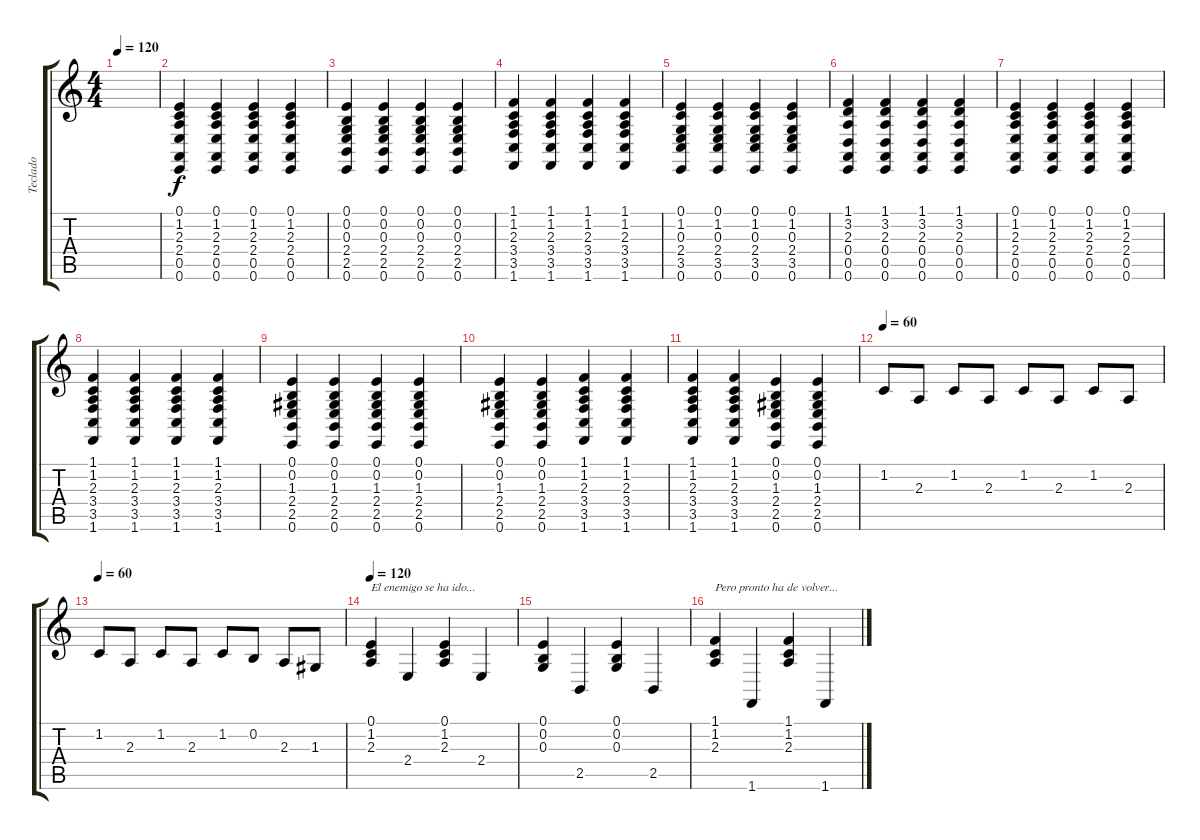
\track ("Teclado" "Teclado") {instrument acousticgrandpiano}
\staff {score tabs}
\tuning (E4 B3 G3 D3 A2 E2) {hide}
\ts (4 4)
\tempo 120
\clef g2
\ks c
|
(0.1 1.2 2.3 2.4 0.5 0.6).4 (0.1 1.2 2.3 2.4 0.5 0.6).4 (0.1 1.2 2.3 2.4 0.5 0.6).4 (0.1 1.2 2.3 2.4 0.5 0.6).4 |
(0.1 0.2 0.3 2.4 2.5 0.6).4 (0.1 0.2 0.3 2.4 2.5 0.6).4 (0.1 0.2 0.3 2.4 2.5 0.6).4 (0.1 0.2 0.3 2.4 2.5 0.6).4 |
(1.1 1.2 2.3 3.4 3.5 1.6).4 (1.1 1.2 2.3 3.4 3.5 1.6).4 (1.1 1.2 2.3 3.4 3.5 1.6).4 (1.1 1.2 2.3 3.4 3.5 1.6).4 |
(0.1 1.2 0.3 2.4 3.5 0.6).4 (0.1 1.2 0.3 2.4 3.5 0.6).4 (0.1 1.2 0.3 2.4 3.5 0.6).4 (0.1 1.2 0.3 2.4 3.5 0.6).4 |
(1.1 3.2 2.3 0.4 0.5 0.6).4 (1.1 3.2 2.3 0.4 0.5 0.6).4 (1.1 3.2 2.3 0.4 0.5 0.6).4 (1.1 3.2 2.3 0.4 0.5 0.6).4 |
(0.1 1.2 2.3 2.4 0.5 0.6).4 (0.1 1.2 2.3 2.4 0.5 0.6).4 (0.1 1.2 2.3 2.4 0.5 0.6).4 (0.1 1.2 2.3 2.4 0.5 0.6).4 |
(1.1 1.2 2.3 3.4 3.5 1.6).4 (1.1 1.2 2.3 3.4 3.5 1.6).4 (1.1 1.2 2.3 3.4 3.5 1.6).4 (1.1 1.2 2.3 3.4 3.5 1.6).4 |
(0.1 0.2 1.3 2.4 2.5 0.6).4 (0.1 0.2 1.3 2.4 2.5 0.6).4 (0.1 0.2 1.3 2.4 2.5 0.6).4 (0.1 0.2 1.3 2.4 2.5 0.6).4 |
(0.1 0.2 1.3 2.4 2.5 0.6).4 (0.1 0.2 1.3 2.4 2.5 0.6).4 (1.1 1.2 2.3 3.4 3.5 1.6).4 (1.1 1.2 2.3 3.4 3.5 1.6).4 |
(1.1 1.2 2.3 3.4 3.5 1.6).4 (1.1 1.2 2.3 3.4 3.5 1.6).4 (0.1 0.2 1.3 2.4 2.5 0.6).4 (0.1 0.2 1.3 2.4 2.5 0.6).4 |
\tempo 60
1.2.8 2.3.8 1.2.8 2.3.8 1.2.8 2.3.8 1.2.8 2.3.8 |
\tempo 60
1.2.8 2.3.8 1.2.8 2.3.8 1.2.8 0.2.8 2.3.8 1.3.8 |
\tempo 120
(0.1 1.2 2.3).4{txt "El enemigo se ha ido..."} 2.4.4 (0.1 1.2 2.3).4 2.4.4 |
(0.1 0.2 0.3).4 2.5.4 (0.1 0.2 0.3).4 2.5.4 |
(1.1 1.2 2.3).4{txt "Pero pronto ha de volver..."} 1.6.4 (1.1 1.2 2.3).4 1.6.4
